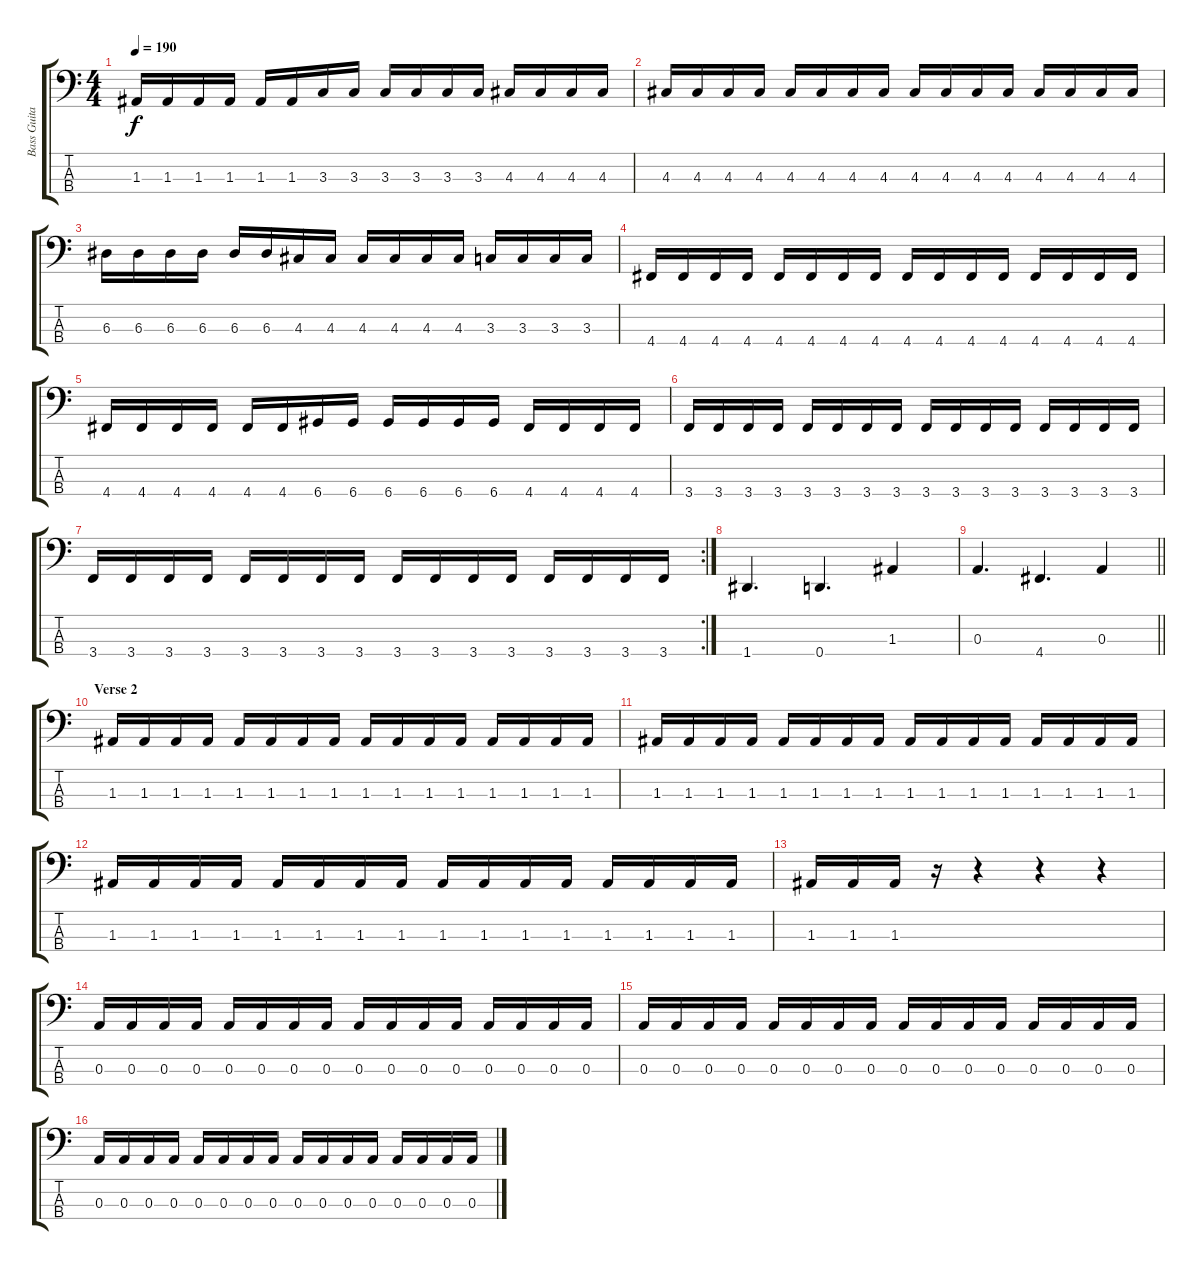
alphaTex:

\track ("Bass Guitar" "Bass Guita") {instrument electricbasspick}
\staff {score tabs}
\tuning (G2 D2 A1 D1) {hide}
\ts (4 4)
\tempo 190
\clef f4
\ks c
1.3.16{dy f} 1.3.16 1.3.16 1.3.16 1.3.16 1.3.16 3.3.16 3.3.16 3.3.16 3.3.16 3.3.16 3.3.16 4.3.16 4.3.16 4.3.16 4.3.16 |
4.3.16 4.3.16 4.3.16 4.3.16 4.3.16 4.3.16 4.3.16 4.3.16 4.3.16 4.3.16 4.3.16 4.3.16 4.3.16 4.3.16 4.3.16 4.3.16 |
6.3.16 6.3.16 6.3.16 6.3.16 6.3.16 6.3.16 4.3.16 4.3.16 4.3.16 4.3.16 4.3.16 4.3.16 3.3.16 3.3.16 3.3.16 3.3.16 |
4.4.16 4.4.16 4.4.16 4.4.16 4.4.16 4.4.16 4.4.16 4.4.16 4.4.16 4.4.16 4.4.16 4.4.16 4.4.16 4.4.16 4.4.16 4.4.16 |
4.4.16 4.4.16 4.4.16 4.4.16 4.4.16 4.4.16 6.4.16 6.4.16 6.4.16 6.4.16 6.4.16 6.4.16 4.4.16 4.4.16 4.4.16 4.4.16 |
3.4.16 3.4.16 3.4.16 3.4.16 3.4.16 3.4.16 3.4.16 3.4.16 3.4.16 3.4.16 3.4.16 3.4.16 3.4.16 3.4.16 3.4.16 3.4.16 |
\rc 2
3.4.16 3.4.16 3.4.16 3.4.16 3.4.16 3.4.16 3.4.16 3.4.16 3.4.16 3.4.16 3.4.16 3.4.16 3.4.16 3.4.16 3.4.16 3.4.16 |
1.4.4{d} 0.4.4{d} 1.3.4 |
\barLineRight lightlight
0.3.4{d} 4.4.4{d} 0.3.4 |
\section ("" "Verse 2")
1.3.16 1.3.16 1.3.16 1.3.16 1.3.16 1.3.16 1.3.16 1.3.16 1.3.16 1.3.16 1.3.16 1.3.16 1.3.16 1.3.16 1.3.16 1.3.16 |
1.3.16 1.3.16 1.3.16 1.3.16 1.3.16 1.3.16 1.3.16 1.3.16 1.3.16 1.3.16 1.3.16 1.3.16 1.3.16 1.3.16 1.3.16 1.3.16 |
1.3.16 1.3.16 1.3.16 1.3.16 1.3.16 1.3.16 1.3.16 1.3.16 1.3.16 1.3.16 1.3.16 1.3.16 1.3.16 1.3.16 1.3.16 1.3.16 |
1.3.16 1.3.16 1.3.16 r.16 r.4 r.4 r.4 |
0.3.16 0.3.16 0.3.16 0.3.16 0.3.16 0.3.16 0.3.16 0.3.16 0.3.16 0.3.16 0.3.16 0.3.16 0.3.16 0.3.16 0.3.16 0.3.16 |
0.3.16 0.3.16 0.3.16 0.3.16 0.3.16 0.3.16 0.3.16 0.3.16 0.3.16 0.3.16 0.3.16 0.3.16 0.3.16 0.3.16 0.3.16 0.3.16 |
0.3.16 0.3.16 0.3.16 0.3.16 0.3.16 0.3.16 0.3.16 0.3.16 0.3.16 0.3.16 0.3.16 0.3.16 0.3.16 0.3.16 0.3.16 0.3.16
